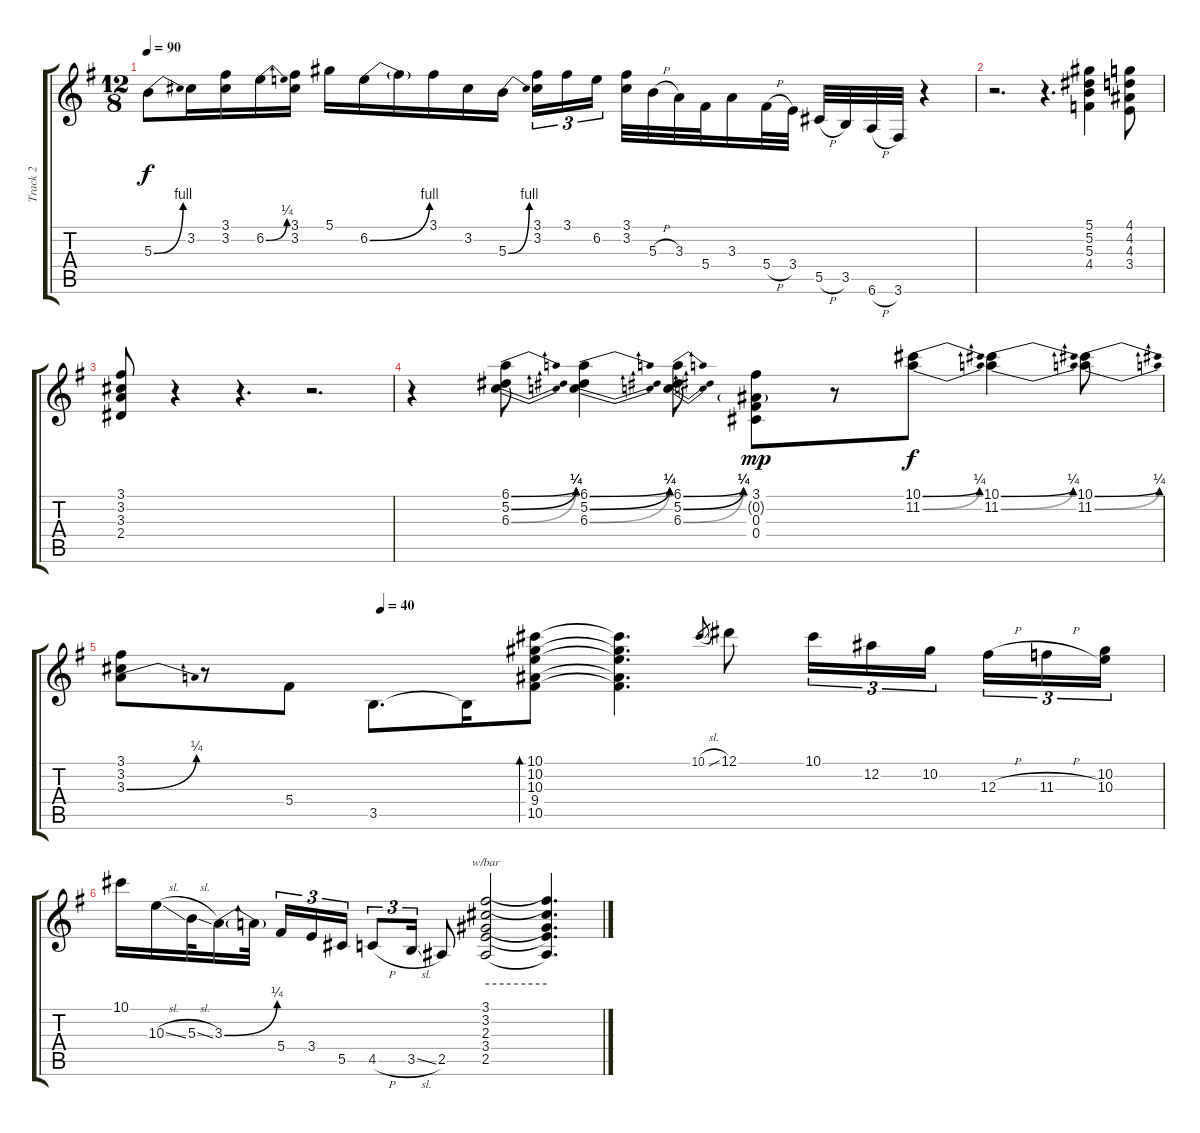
\track ("Track 2" "Track 2") {instrument electricguitarjazz}
\staff {score tabs}
\tuning (Eb4 Bb3 Gb3 Db3 Ab2 Eb2) {hide}
\ts (12 8)
\tempo 90
\clef g2
\ks g
5.3{be (bend 0 0 60 4)}.8{dy f} 3.2.16 (3.1 3.2).16 6.2{be (bend 0 0 60 1)}.16 (3.1 3.2).16 5.1.16 6.2{be (bend 0 0 60 4)}.16 6.2{t}.16 3.1.16 3.2.16 5.3{be (bend 0 0 60 4)}.16 (3.1 3.2).16{tu (3 2)} 3.1.16{tu (3 2)} 6.2.16{tu (3 2) beam splitsecondary} (3.1 3.2).32 5.3{h}.32 3.3.32 5.4.32 3.3.16 5.4{h}.32 3.4.32 5.5{h}.32 3.5.32 6.6{h}.32 3.6.32 r.4 |
r.2{d} r.4{d} (5.1 5.2 5.3 4.4).4 (4.1 4.2 4.3 3.4).8 |
(3.1 3.2 3.3 2.4).8 r.4 r.4{d} r.2{d} |
r.4 (6.1{be (bend 0 0 60 1)} 5.2{be (bend 0 0 60 1)} 6.3{be (bend 0 0 60 1)}).8 (6.1{be (bend 0 0 60 1)} 5.2{be (bend 0 0 60 1)} 6.3{be (bend 0 0 60 1)}).4 (6.1{be (bend 0 0 60 1)} 5.2{be (bend 0 0 60 1)} 6.3{be (bend 0 0 60 1)}).8 (3.1 0.2{g} 0.3 0.4).8{dy mp} r.8 (10.1{be (bend 0 0 60 1)} 11.2{be (bend 0 0 60 1)}).8{dy f} (10.1{be (bend 0 0 60 1)} 11.2{be (bend 0 0 60 1)}).4 (10.1{be (bend 0 0 60 1)} 11.2{be (bend 0 0 60 1)}).8 |
\tempo (40 0.25)
(3.1 3.2 3.3{be (bend 0 0 60 1)}).8 r.8 5.4.8 3.5.8{d} 3.5{t}.16 (10.1 10.2 10.3 9.4 10.5).8{bd 60} (10.1{t} 10.2{t} 10.3{t} 9.4{t} 10.5{t}).4{d} 10.1{sl}.8{gr} 12.1.8 10.1.16{tu (3 2)} 12.2.16{tu (3 2)} 10.2.16{tu (3 2) beam splitsecondary} 12.3{h}.16{tu (3 2)} 11.3{h}.16{tu (3 2)} (10.2 10.3).16{tu (3 2)} |
10.1.16 10.3{sl}.16 5.3{sl}.32 3.3{be (bend 0 0 60 1)}.16 3.3{t}.32{beam splitsecondary} 5.4.16{tu (3 2)} 3.4.16{tu (3 2)} 5.5.16{tu (3 2)} 4.5{h}.8{tu (3 2)} 3.5{sl}.16{tu (3 2)} 2.5.8 (3.1 3.2 2.3 3.4 2.5).2{tbe (hold default 0 0 60 0)} (3.1{t} 3.2{t} 2.3{t} 3.4{t} 2.5{t}).4{d}
